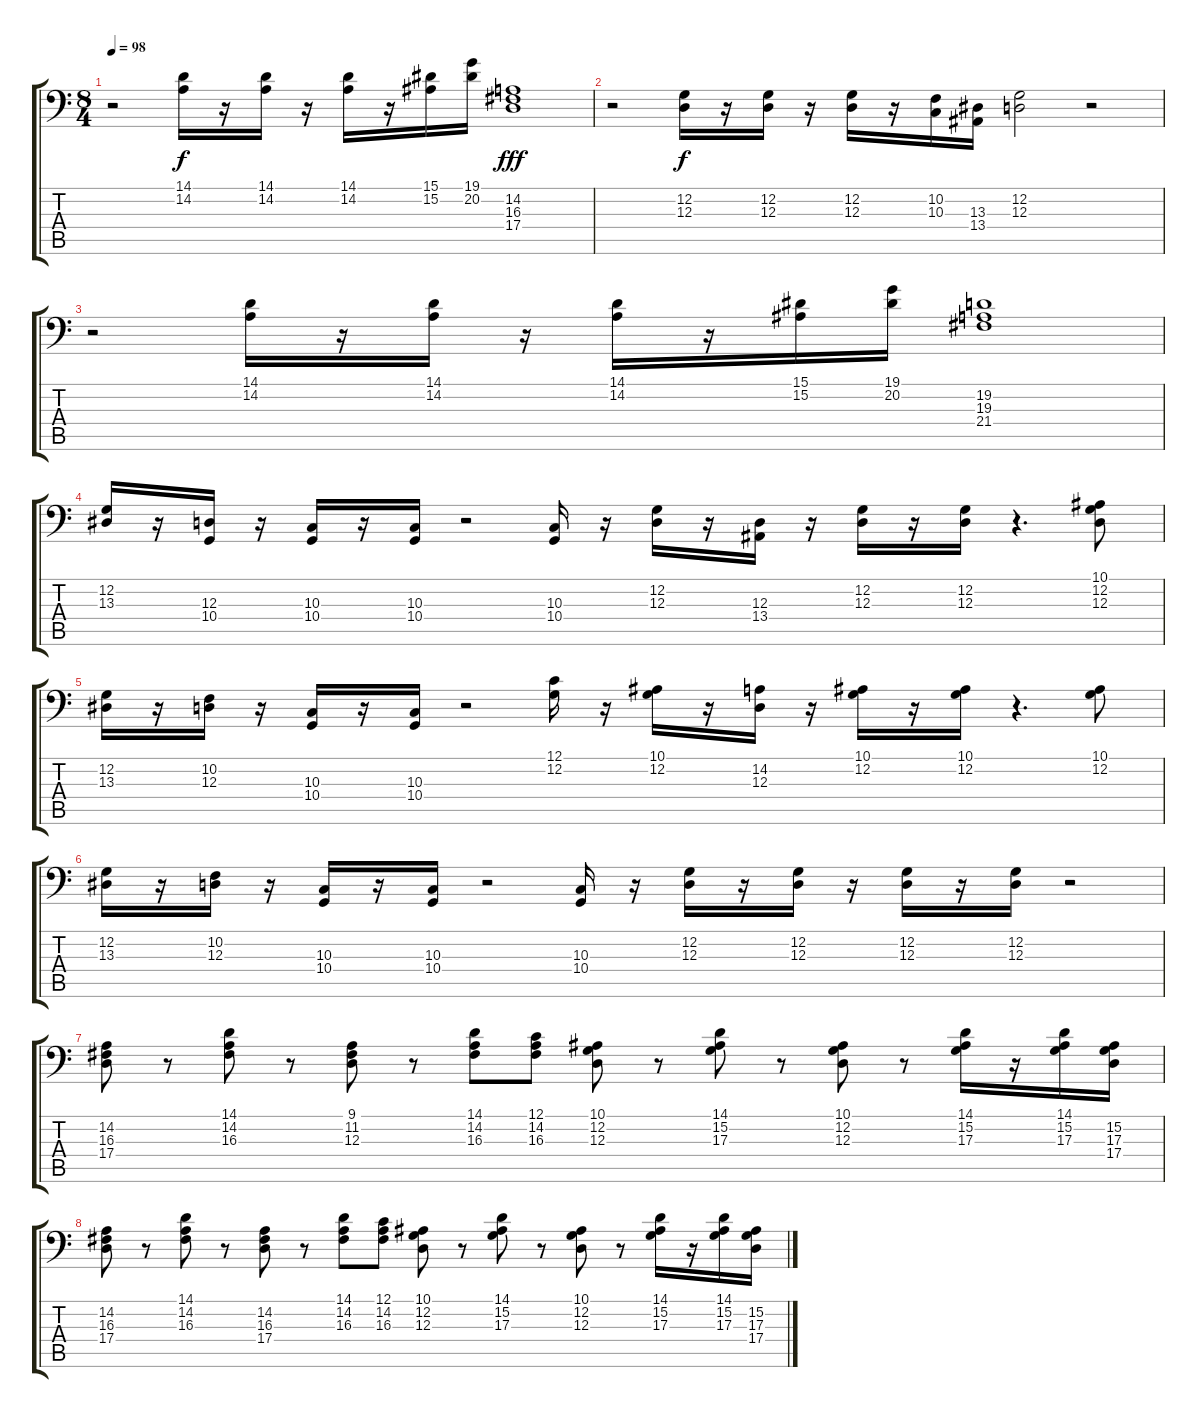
\track "" {instrument bassoon}
\staff {score tabs}
\tuning (C3 G2 D2 A1 E1 B0) {hide}
\ts (8 4)
\tempo 98
\clef f4
\ks c
r.2{dy f} (14.1 14.2).16 r.16 (14.1 14.2).16 r.16 (14.1 14.2).16 r.16 (15.1 15.2).16 (19.1 20.2).16 (14.2 16.3 17.4).1{dy fff} |
r.2 (12.2 12.3).16{dy f} r.16 (12.2 12.3).16 r.16 (12.2 12.3).16 r.16 (10.2 10.3).16 (13.3 13.4).16 (12.2 12.3).2 r.2 |
r.2 (14.1 14.2).16 r.16 (14.1 14.2).16 r.16 (14.1 14.2).16 r.16 (15.1 15.2).16 (19.1 20.2).16 (19.2 19.3 21.4).1 |
(12.2 13.3).16 r.16 (12.3 10.4).16 r.16 (10.3 10.4).16 r.16 (10.3 10.4).16 r.2 (10.3 10.4).16 r.16 (12.2 12.3).16 r.16 (12.3 13.4).16 r.16 (12.2 12.3).16 r.16 (12.2 12.3).16 r.4{d} (10.1 12.2 12.3).8 |
(12.2 13.3).16 r.16 (10.2 12.3).16 r.16 (10.3 10.4).16 r.16 (10.3 10.4).16 r.2 (12.1 12.2).16 r.16 (10.1 12.2).16 r.16 (14.2 12.3).16 r.16 (10.1 12.2).16 r.16 (10.1 12.2).16 r.4{d} (10.1 12.2).8 |
(12.2 13.3).16 r.16 (10.2 12.3).16 r.16 (10.3 10.4).16 r.16 (10.3 10.4).16 r.2 (10.3 10.4).16 r.16 (12.2 12.3).16 r.16 (12.2 12.3).16 r.16 (12.2 12.3).16 r.16 (12.2 12.3).16 r.2 |
(14.2 16.3 17.4).8 r.8 (14.1 14.2 16.3).8 r.8 (9.1 11.2 12.3).8 r.8 (14.1 14.2 16.3).8 (12.1 14.2 16.3).8 (10.1 12.2 12.3).8 r.8 (14.1 15.2 17.3).8 r.8 (10.1 12.2 12.3).8 r.8 (14.1 15.2 17.3).16 r.16 (14.1 15.2 17.3).16 (15.2 17.3 17.4).16 |
(14.2 16.3 17.4).8 r.8 (14.1 14.2 16.3).8 r.8 (14.2 16.3 17.4).8 r.8 (14.1 14.2 16.3).8 (12.1 14.2 16.3).8 (10.1 12.2 12.3).8 r.8 (14.1 15.2 17.3).8 r.8 (10.1 12.2 12.3).8 r.8 (14.1 15.2 17.3).16 r.16 (14.1 15.2 17.3).16 (15.2 17.3 17.4).16
